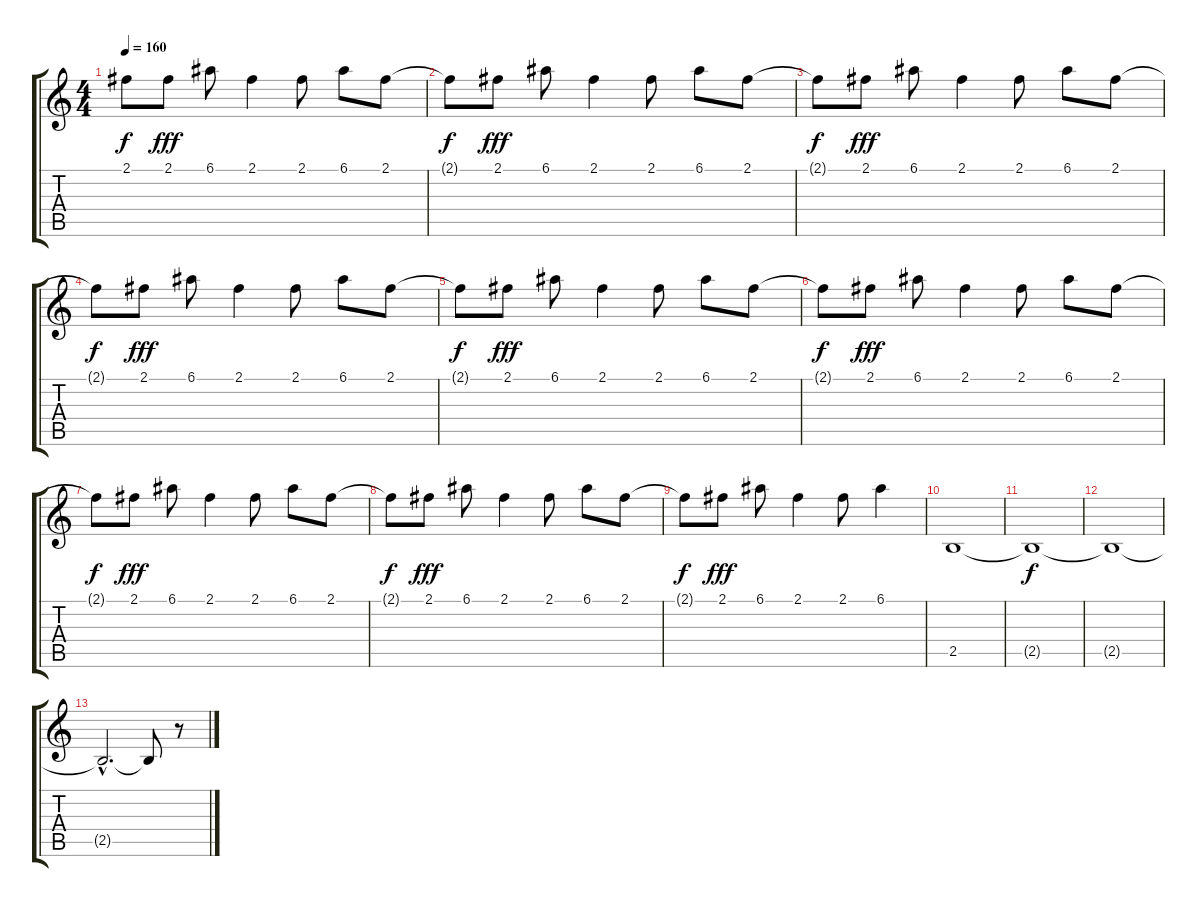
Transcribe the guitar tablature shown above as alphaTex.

\track "" {instrument overdrivenguitar}
\staff {score tabs}
\tuning (E4 B3 G3 D3 A2 E2) {hide}
\ts (4 4)
\tempo 160
\clef g2
\ks c
2.1{t}.8{dy f} 2.1.8{dy fff} 6.1.8 2.1.4 2.1.8 6.1.8 2.1.8 |
2.1{t}.8{dy f} 2.1.8{dy fff} 6.1.8 2.1.4 2.1.8 6.1.8 2.1.8 |
2.1{t}.8{dy f} 2.1.8{dy fff} 6.1.8 2.1.4 2.1.8 6.1.8 2.1.8 |
2.1{t}.8{dy f} 2.1.8{dy fff} 6.1.8 2.1.4 2.1.8 6.1.8 2.1.8 |
2.1{t}.8{dy f} 2.1.8{dy fff} 6.1.8 2.1.4 2.1.8 6.1.8 2.1.8 |
2.1{t}.8{dy f} 2.1.8{dy fff} 6.1.8 2.1.4 2.1.8 6.1.8 2.1.8 |
2.1{t}.8{dy f} 2.1.8{dy fff} 6.1.8 2.1.4 2.1.8 6.1.8 2.1.8 |
2.1{t}.8{dy f} 2.1.8{dy fff} 6.1.8 2.1.4 2.1.8 6.1.8 2.1.8 |
2.1{t}.8{dy f} 2.1.8{dy fff} 6.1.8 2.1.4 2.1.8 6.1.4 |
2.5.1 |
2.5{t}.1{dy f} |
2.5{t}.1 |
2.5{hac t}.2{d} 2.5{t}.8 r.8
